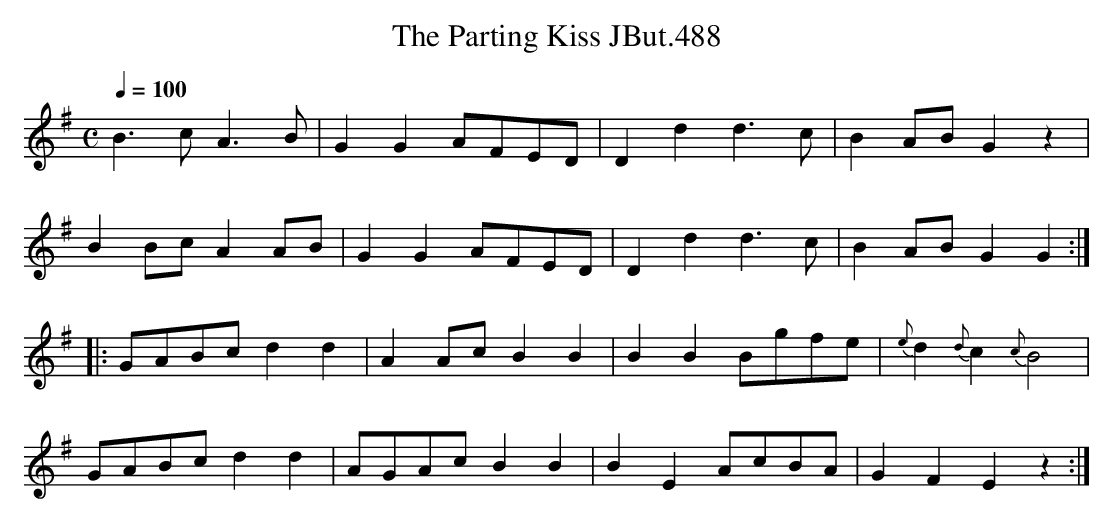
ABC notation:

X:1
T:Parting Kiss JBut.488, The
M:C
L:1/4
Q:1/4=100
K:G
B3/2c/ A3/2B/|GG A/F/E/D/|Ddd3/2c/|BA/B/Gz|
BB/c/AA/B/|GG A/F/E/D/|Ddd3/2c/|BA/B/GG:|
|:G/A/B/c/ dd|AA/c/BB|BBB/g/f/e/|{e}d {d}c{c}B2|
G/A/B/c/ dd|A/G/A/c/BB|BEA/c/B/A/|GFEz:|
